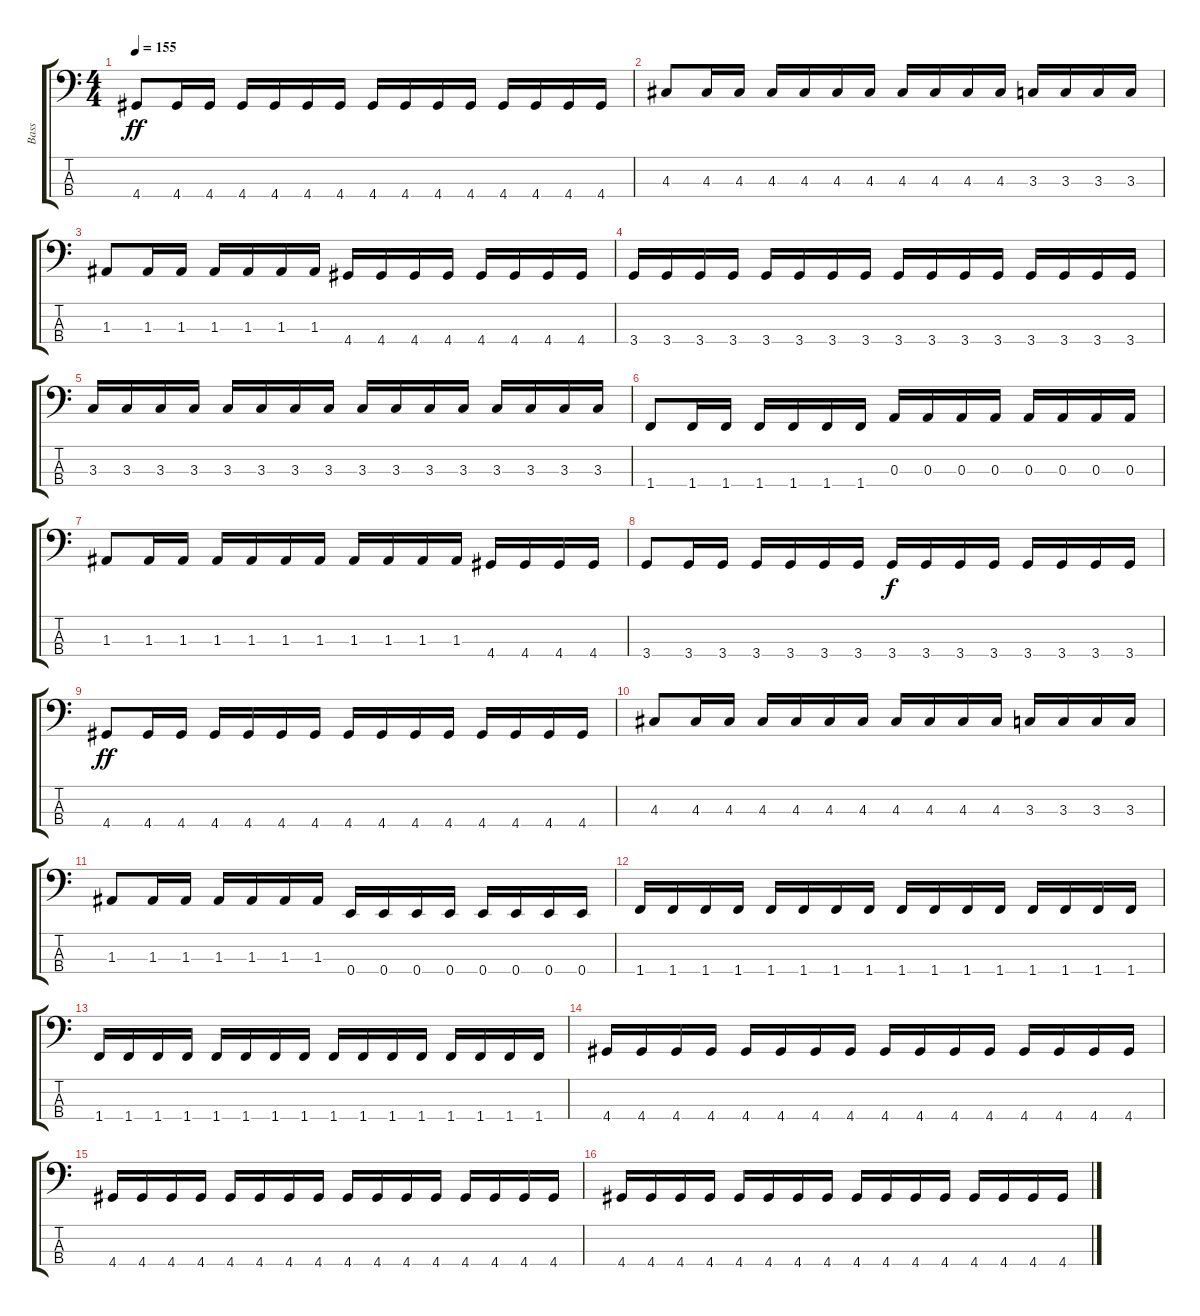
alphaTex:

\track ("Bass" "Bass") {instrument electricbasspick}
\staff {score tabs}
\tuning (G2 D2 A1 E1) {hide}
\ts (4 4)
\tempo 155
\clef f4
\ks c
4.4.8{dy ff} 4.4.16 4.4.16 4.4.16 4.4.16 4.4.16 4.4.16 4.4.16 4.4.16 4.4.16 4.4.16 4.4.16 4.4.16 4.4.16 4.4.16 |
4.3.8 4.3.16 4.3.16 4.3.16 4.3.16 4.3.16 4.3.16 4.3.16 4.3.16 4.3.16 4.3.16 3.3.16 3.3.16 3.3.16 3.3.16 |
1.3.8 1.3.16 1.3.16 1.3.16 1.3.16 1.3.16 1.3.16 4.4.16 4.4.16 4.4.16 4.4.16 4.4.16 4.4.16 4.4.16 4.4.16 |
3.4.16 3.4.16 3.4.16 3.4.16 3.4.16 3.4.16 3.4.16 3.4.16 3.4.16 3.4.16 3.4.16 3.4.16 3.4.16 3.4.16 3.4.16 3.4.16 |
3.3.16 3.3.16 3.3.16 3.3.16 3.3.16 3.3.16 3.3.16 3.3.16 3.3.16 3.3.16 3.3.16 3.3.16 3.3.16 3.3.16 3.3.16 3.3.16 |
1.4.8 1.4.16 1.4.16 1.4.16 1.4.16 1.4.16 1.4.16 0.3.16 0.3.16 0.3.16 0.3.16 0.3.16 0.3.16 0.3.16 0.3.16 |
1.3.8 1.3.16 1.3.16 1.3.16 1.3.16 1.3.16 1.3.16 1.3.16 1.3.16 1.3.16 1.3.16 4.4.16 4.4.16 4.4.16 4.4.16 |
3.4.8 3.4.16 3.4.16 3.4.16 3.4.16 3.4.16 3.4.16 3.4.16{dy f} 3.4.16 3.4.16 3.4.16 3.4.16 3.4.16 3.4.16 3.4.16 |
4.4.8{dy ff} 4.4.16 4.4.16 4.4.16 4.4.16 4.4.16 4.4.16 4.4.16 4.4.16 4.4.16 4.4.16 4.4.16 4.4.16 4.4.16 4.4.16 |
4.3.8 4.3.16 4.3.16 4.3.16 4.3.16 4.3.16 4.3.16 4.3.16 4.3.16 4.3.16 4.3.16 3.3.16 3.3.16 3.3.16 3.3.16 |
1.3.8 1.3.16 1.3.16 1.3.16 1.3.16 1.3.16 1.3.16 0.4.16 0.4.16 0.4.16 0.4.16 0.4.16 0.4.16 0.4.16 0.4.16 |
1.4.16 1.4.16 1.4.16 1.4.16 1.4.16 1.4.16 1.4.16 1.4.16 1.4.16 1.4.16 1.4.16 1.4.16 1.4.16 1.4.16 1.4.16 1.4.16 |
1.4.16 1.4.16 1.4.16 1.4.16 1.4.16 1.4.16 1.4.16 1.4.16 1.4.16 1.4.16 1.4.16 1.4.16 1.4.16 1.4.16 1.4.16 1.4.16 |
4.4.16 4.4.16 4.4.16 4.4.16 4.4.16 4.4.16 4.4.16 4.4.16 4.4.16 4.4.16 4.4.16 4.4.16 4.4.16 4.4.16 4.4.16 4.4.16 |
4.4.16 4.4.16 4.4.16 4.4.16 4.4.16 4.4.16 4.4.16 4.4.16 4.4.16 4.4.16 4.4.16 4.4.16 4.4.16 4.4.16 4.4.16 4.4.16 |
4.4.16 4.4.16 4.4.16 4.4.16 4.4.16 4.4.16 4.4.16 4.4.16 4.4.16 4.4.16 4.4.16 4.4.16 4.4.16 4.4.16 4.4.16 4.4.16
